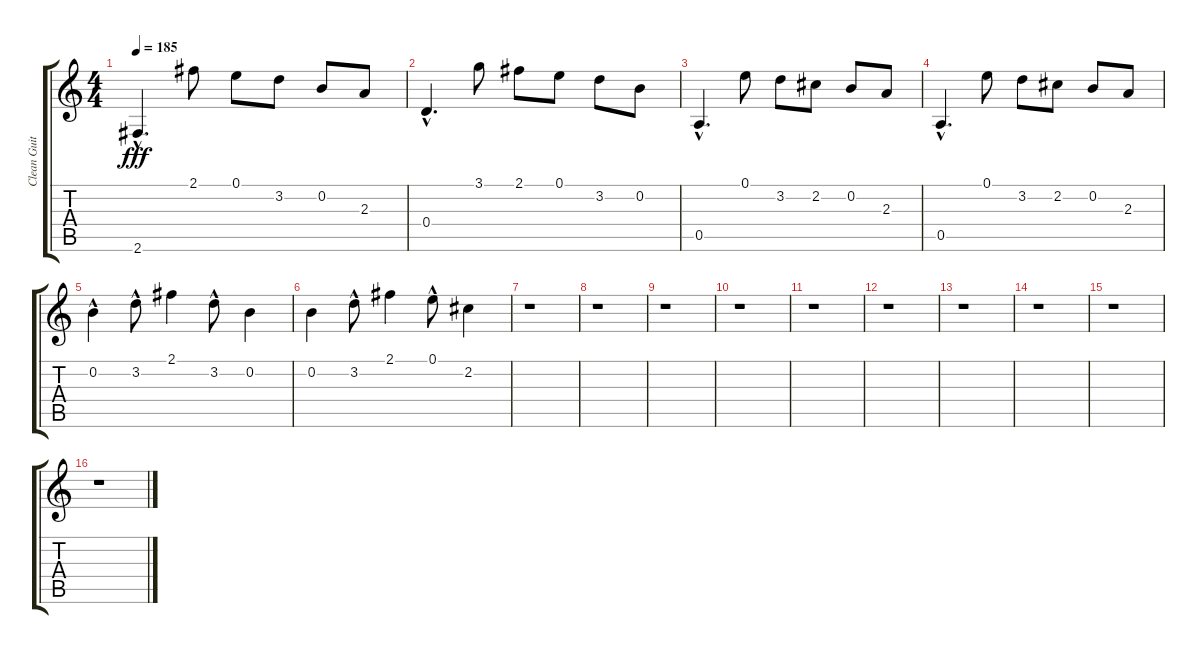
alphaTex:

\track ("Clean Guitar" "Clean Guit") {instrument acousticguitarnylon}
\staff {score tabs}
\tuning (E4 B3 G3 D3 A2 E2) {hide}
\ts (4 4)
\tempo 185
\clef g2
\ks c
2.6{hac}.4{d dy fff} 2.1.8 0.1.8 3.2.8 0.2.8 2.3.8 |
0.4{hac}.4{d} 3.1.8 2.1.8 0.1.8 3.2.8 0.2.8 |
0.5{hac}.4{d} 0.1.8 3.2.8 2.2.8 0.2.8 2.3.8 |
0.5{hac}.4{d} 0.1.8 3.2.8 2.2.8 0.2.8 2.3.8 |
0.2{hac}.4 3.2{hac}.8 2.1.4 3.2{hac}.8 0.2.4 |
0.2.4 3.2{hac}.8 2.1.4 0.1{hac}.8 2.2.4 |
r.1 |
r.1 |
r.1 |
r.1 |
r.1 |
r.1 |
r.1 |
r.1 |
r.1 |
r.1
